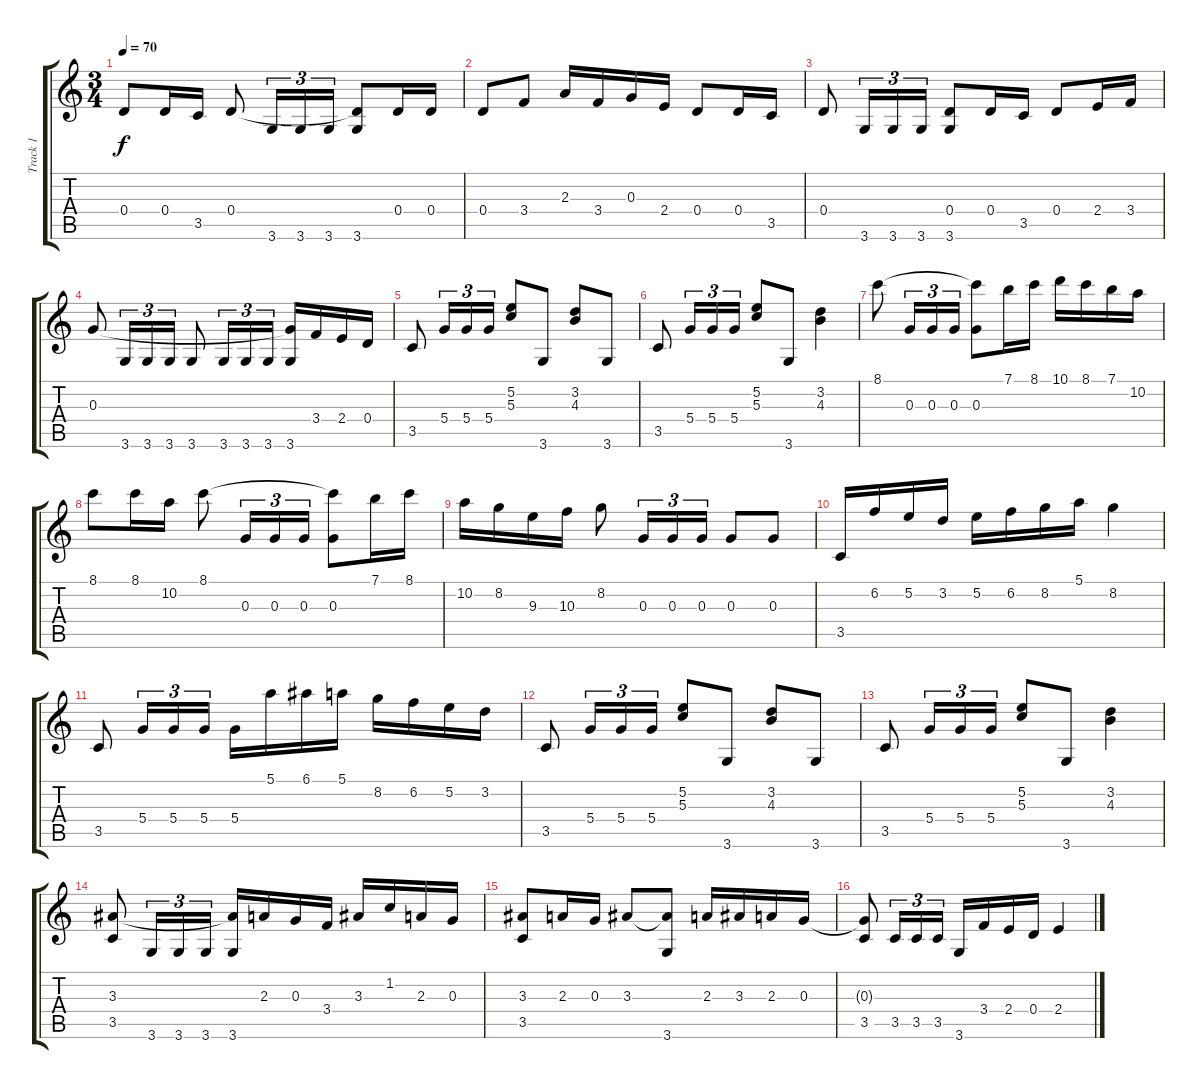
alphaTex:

\track ("Track 1" "Track 1") {instrument acousticguitarsteel}
\staff {score tabs}
\tuning (E4 B3 G3 D3 A2 E2) {hide}
\ts (3 4)
\tempo 70
\clef g2
\ks c
0.4.8{dy f} 0.4.16 3.5.16 0.4.8 3.6.16{tu (3 2)} 3.6.16{tu (3 2)} 3.6.16{tu (3 2)} (0.4{t} 3.6).8 0.4.16 0.4.16 |
0.4.8 3.4.8 2.3.16 3.4.16 0.3.16 2.4.16 0.4.8 0.4.16 3.5.16 |
0.4.8 3.6.16{tu (3 2)} 3.6.16{tu (3 2)} 3.6.16{tu (3 2)} (0.4 3.6).8 0.4.16 3.5.16 0.4.8 2.4.16 3.4.16 |
0.3.8 3.6.16{tu (3 2)} 3.6.16{tu (3 2)} 3.6.16{tu (3 2)} 3.6.8 3.6.16{tu (3 2)} 3.6.16{tu (3 2)} 3.6.16{tu (3 2)} (0.3{t} 3.6).16 3.4.16 2.4.16 0.4.16 |
3.5.8 5.4.16{tu (3 2)} 5.4.16{tu (3 2)} 5.4.16{tu (3 2)} (5.2 5.3).8 3.6.8 (3.2 4.3).8 3.6.8 |
3.5.8 5.4.16{tu (3 2)} 5.4.16{tu (3 2)} 5.4.16{tu (3 2)} (5.2 5.3).8 3.6.8 (3.2 4.3).4 |
8.1.8 0.3.16{tu (3 2)} 0.3.16{tu (3 2)} 0.3.16{tu (3 2)} (8.1{t} 0.3).8 7.1.16 8.1.16 10.1.16 8.1.16 7.1.16 10.2.16 |
8.1.8 8.1.16 10.2.16 8.1.8 0.3.16{tu (3 2)} 0.3.16{tu (3 2)} 0.3.16{tu (3 2)} (8.1{t} 0.3).8 7.1.16 8.1.16 |
10.2.16 8.2.16 9.3.16 10.3.16 8.2.8 0.3.16{tu (3 2)} 0.3.16{tu (3 2)} 0.3.16{tu (3 2)} 0.3.8 0.3.8 |
3.5.16 6.2.16 5.2.16 3.2.16 5.2.16 6.2.16 8.2.16 5.1.16 8.2.4 |
3.5.8 5.4.16{tu (3 2)} 5.4.16{tu (3 2)} 5.4.16{tu (3 2)} 5.4.16 5.1.16 6.1.16 5.1.16 8.2.16 6.2.16 5.2.16 3.2.16 |
3.5.8 5.4.16{tu (3 2)} 5.4.16{tu (3 2)} 5.4.16{tu (3 2)} (5.2 5.3).8 3.6.8 (3.2 4.3).8 3.6.8 |
3.5.8 5.4.16{tu (3 2)} 5.4.16{tu (3 2)} 5.4.16{tu (3 2)} (5.2 5.3).8 3.6.8 (3.2 4.3).4 |
(3.3 3.5).8 3.6.16{tu (3 2)} 3.6.16{tu (3 2)} 3.6.16{tu (3 2)} (3.3{t} 3.6).16 2.3.16 0.3.16 3.4.16 3.3.16 1.2.16 2.3.16 0.3.16 |
(3.3 3.5).8 2.3.16 0.3.16 3.3.8 (3.3{t} 3.6).8 2.3.16 3.3.16 2.3.16 0.3.16 |
(0.3{t} 3.5).8 3.5.16{tu (3 2)} 3.5.16{tu (3 2)} 3.5.16{tu (3 2)} 3.6.16 3.4.16 2.4.16 0.4.16 2.4.4
